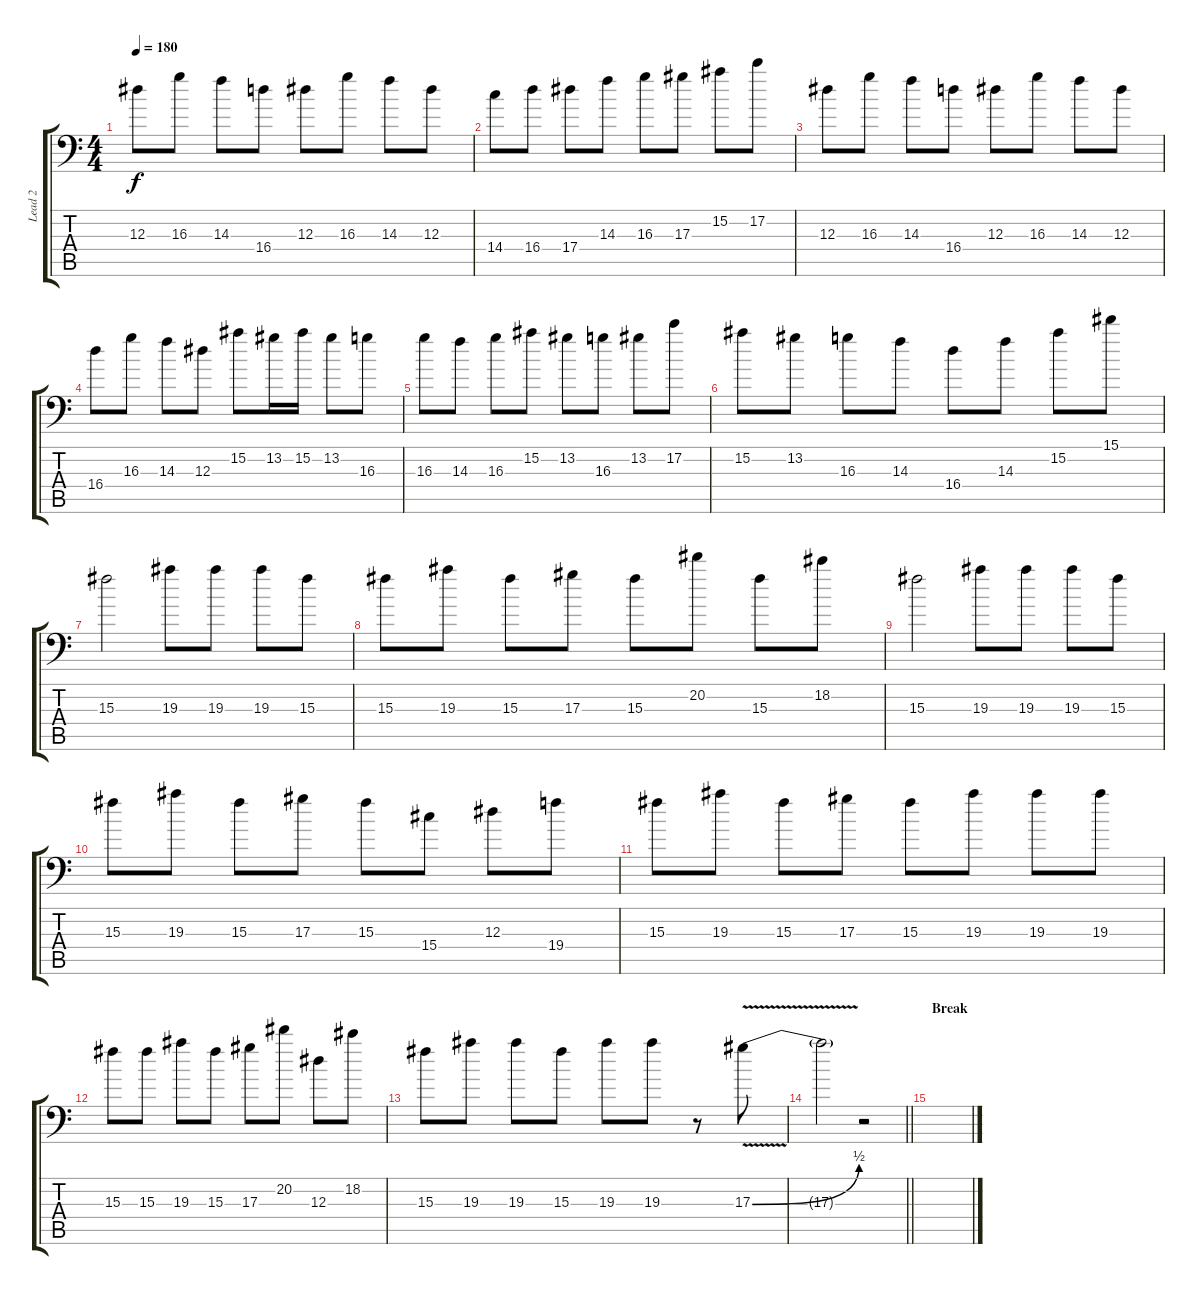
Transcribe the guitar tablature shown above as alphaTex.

\track ("Lead 2" "Lead 2") {instrument overdrivenguitar}
\staff {score tabs}
\tuning (C4 G3 Eb3 Bb2 F2 Bb1) {hide}
\ts (4 4)
\tempo 180
\clef f4
\ks c
12.3.8{dy f} 16.3.8 14.3.8 16.4.8 12.3.8 16.3.8 14.3.8 12.3.8 |
14.4.8 16.4.8 17.4.8 14.3.8 16.3.8 17.3.8 15.2.8 17.2.8 |
12.3.8 16.3.8 14.3.8 16.4.8 12.3.8 16.3.8 14.3.8 12.3.8 |
16.4.8 16.3.8 14.3.8 12.3.8 15.2.8 13.2.16 15.2.16 13.2.8 16.3.8 |
16.3.8 14.3.8 16.3.8 15.2.8 13.2.8 16.3.8 13.2.8 17.2.8 |
15.2.8 13.2.8 16.3.8 14.3.8 16.4.8 14.3.8 15.2.8 15.1.8 |
15.3.2 19.3.8 19.3.8 19.3.8 15.3.8 |
15.3.8 19.3.8 15.3.8 17.3.8 15.3.8 20.2.8 15.3.8 18.2.8 |
15.3.2 19.3.8 19.3.8 19.3.8 15.3.8 |
15.3.8 19.3.8 15.3.8 17.3.8 15.3.8 15.4.8 12.3.8 19.4.8 |
15.3.8 19.3.8 15.3.8 17.3.8 15.3.8 19.3.8 19.3.8 19.3.8 |
15.3.8 15.3.8 19.3.8 15.3.8 17.3.8 20.2.8 12.3.8 18.2.8 |
15.3.8 19.3.8 19.3.8 15.3.8 19.3.8 19.3.8 r.8 17.3{be (bend 0 0 60 2) v}.8 |
\barLineRight lightlight
17.3{t}.2 r.2 |
\section ("" "Break")
